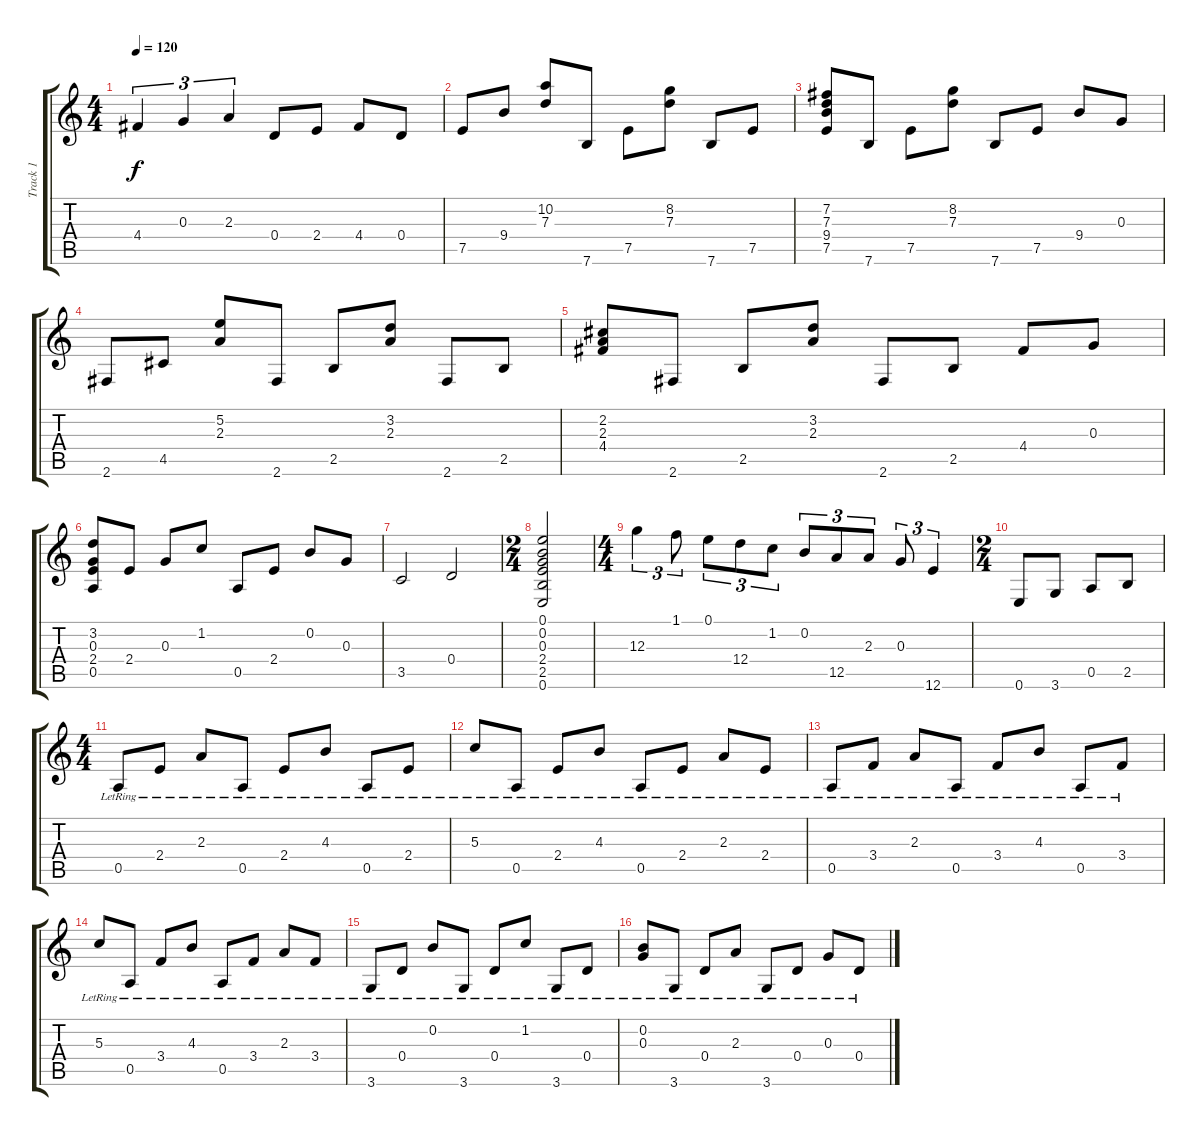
\track ("Track 1" "Track 1") {instrument acousticguitarnylon}
\staff {score tabs}
\tuning (E4 B3 G3 D3 A2 E2) {hide}
\ts (4 4)
\tempo 120
\clef g2
\ks c
4.4.4{tu (3 2) dy f} 0.3.4{tu (3 2)} 2.3.4{tu (3 2)} 0.4.8 2.4.8 4.4.8 0.4.8 |
7.5.8 9.4.8 (10.2 7.3).8 7.6.8 7.5.8 (8.2 7.3).8 7.6.8 7.5.8 |
(7.2 7.3 9.4 7.5).8 7.6.8 7.5.8 (8.2 7.3).8 7.6.8 7.5.8 9.4.8 0.3.8 |
2.6.8 4.5.8 (5.2 2.3).8 2.6.8 2.5.8 (3.2 2.3).8 2.6.8 2.5.8 |
(2.2 2.3 4.4).8 2.6.8 2.5.8 (3.2 2.3).8 2.6.8 2.5.8 4.4.8 0.3.8 |
(3.2 0.3 2.4 0.5).8 2.4.8 0.3.8 1.2.8 0.5.8 2.4.8 0.2.8 0.3.8 |
3.5.2 0.4.2 |
\ts (2 4)
(0.1 0.2 0.3 2.4 2.5 0.6).2 |
\ts (4 4)
12.3.4{tu (3 2)} 1.1.8{tu (3 2)} 0.1.8{tu (3 2)} 12.4.8{tu (3 2)} 1.2.8{tu (3 2)} 0.2.8{tu (3 2)} 12.5.8{tu (3 2)} 2.3.8{tu (3 2)} 0.3.8{tu (3 2)} 12.6.4{tu (3 2)} |
\ts (2 4)
0.6.8 3.6.8 0.5.8 2.5.8 |
\ts (4 4)
0.5{lr}.8 2.4{lr}.8 2.3{lr}.8 0.5{lr}.8 2.4{lr}.8 4.3{lr}.8 0.5{lr}.8 2.4{lr}.8 |
5.3{lr}.8 0.5{lr}.8 2.4{lr}.8 4.3{lr}.8 0.5{lr}.8 2.4{lr}.8 2.3{lr}.8 2.4{lr}.8 |
0.5{lr}.8 3.4{lr}.8 2.3{lr}.8 0.5{lr}.8 3.4{lr}.8 4.3{lr}.8 0.5{lr}.8 3.4{lr}.8 |
5.3{lr}.8 0.5{lr}.8 3.4{lr}.8 4.3{lr}.8 0.5{lr}.8 3.4{lr}.8 2.3{lr}.8 3.4{lr}.8 |
3.6{lr}.8 0.4{lr}.8 0.2{lr}.8 3.6{lr}.8 0.4{lr}.8 1.2{lr}.8 3.6{lr}.8 0.4{lr}.8 |
(0.2{lr} 0.3{lr}).8 3.6{lr}.8 0.4{lr}.8 2.3{lr}.8 3.6{lr}.8 0.4{lr}.8 0.3{lr}.8 0.4{lr}.8
